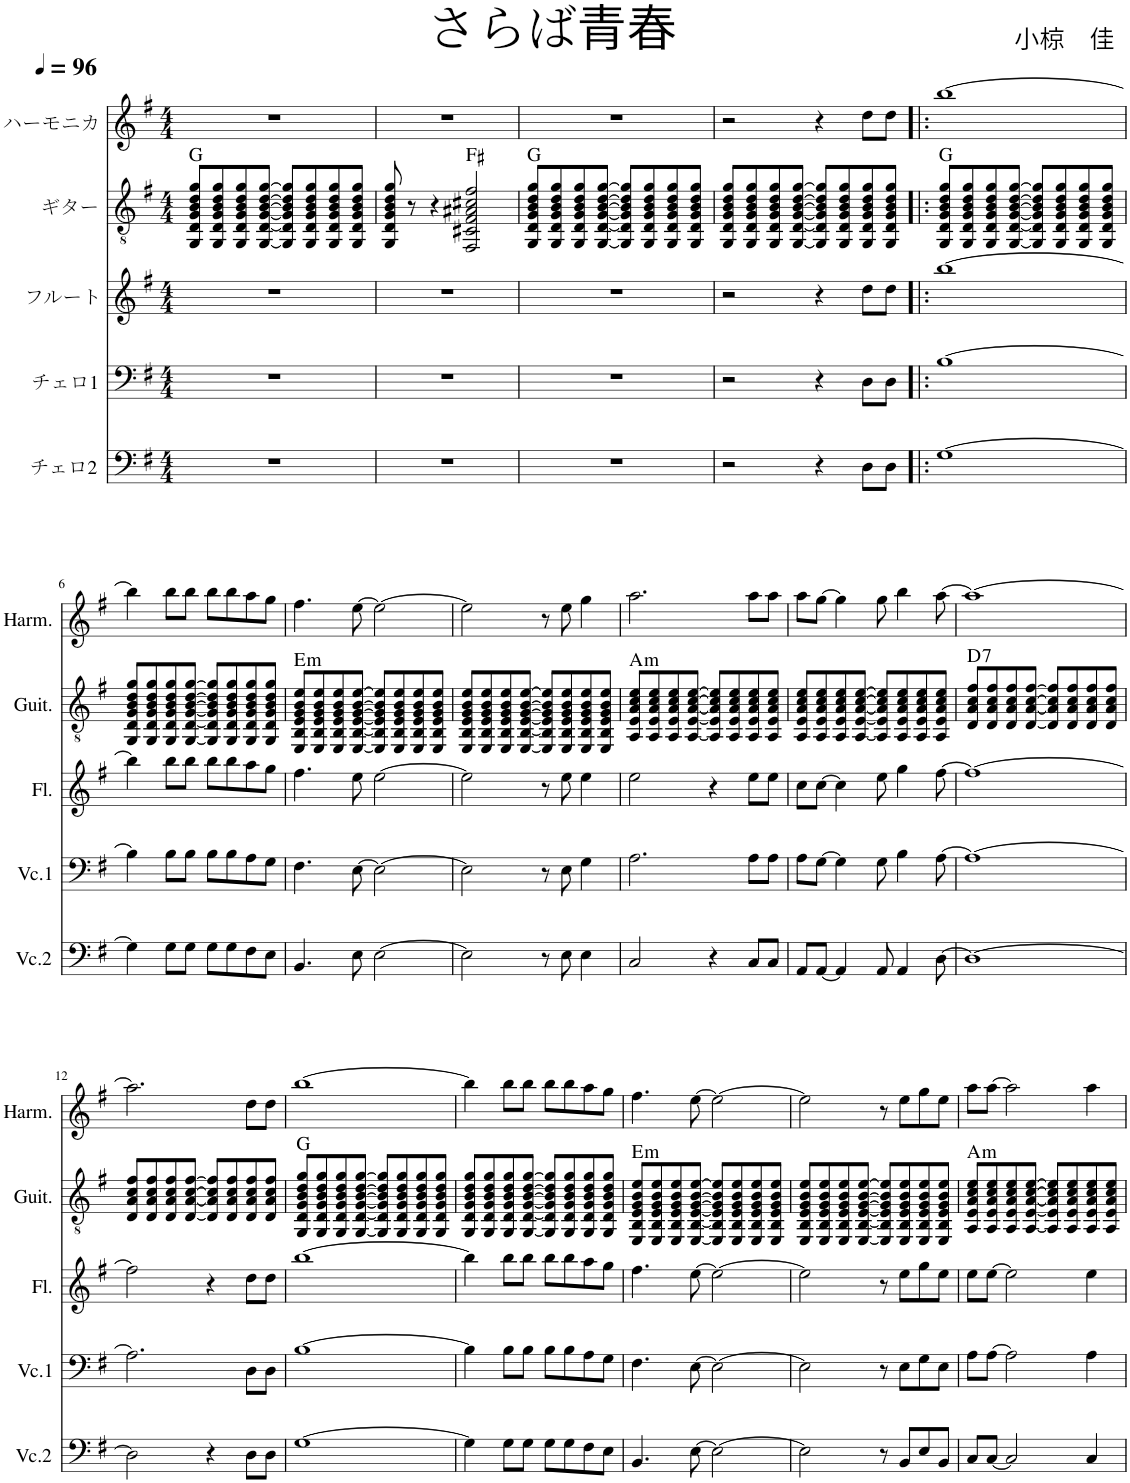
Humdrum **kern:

**kern	**kern	**kern	**kern	**harte	**kern
*part5	*part4	*part3	*part2	*part2	*part1
*staff5	*staff4	*staff3	*staff2	*	*staff1
*I"チェロ2	*I"チェロ1	*I"フルート	*I"ギター	*	*I"ハーモニカ
*clefF4	*clefF4	*clefG2	*clefGv2	*	*clefG2
*k[f#]	*k[f#]	*k[f#]	*k[f#]	*	*k[f#]
*M4/4	*M4/4	*M4/4	*M4/4	*	*M4/4
*MM96	*MM96	*MM96	*MM96	*	*MM96
=1	=1	=1	=1	=1	=1
1r	1r	1r	8GG/ 8D/ 8G/ 8B/ 8d/ 8g/L	G:maj	1r
.	.	.	8GG/ 8D/ 8G/ 8B/ 8d/ 8g/	.	.
.	.	.	8GG/ 8D/ 8G/ 8B/ 8d/ 8g/	.	.
.	.	.	[8GG/ [8D/ [8G/ [8B/ [8d/ [8g/J	.	.
.	.	.	8GG/] 8D/] 8G/] 8B/] 8d/] 8g/]L	.	.
.	.	.	8GG/ 8D/ 8G/ 8B/ 8d/ 8g/	.	.
.	.	.	8GG/ 8D/ 8G/ 8B/ 8d/ 8g/	.	.
.	.	.	8GG/ 8D/ 8G/ 8B/ 8d/ 8g/J	.	.
=2	=2	=2	=2	=2	=2
1r	1r	1r	8GG/ 8D/ 8G/ 8B/ 8d/ 8g/	.	1r
.	.	.	8r	.	.
.	.	.	4r	.	.
.	.	.	2FF#/ 2C#X/ 2F#/ 2A#X/ 2c#X/ 2f#/	F#:maj	.
=3	=3	=3	=3	=3	=3
1r	1r	1r	8GG/ 8D/ 8G/ 8B/ 8d/ 8g/L	G:maj	1r
.	.	.	8GG/ 8D/ 8G/ 8B/ 8d/ 8g/	.	.
.	.	.	8GG/ 8D/ 8G/ 8B/ 8d/ 8g/	.	.
.	.	.	[8GG/ [8D/ [8G/ [8B/ [8d/ [8g/J	.	.
.	.	.	8GG/] 8D/] 8G/] 8B/] 8d/] 8g/]L	.	.
.	.	.	8GG/ 8D/ 8G/ 8B/ 8d/ 8g/	.	.
.	.	.	8GG/ 8D/ 8G/ 8B/ 8d/ 8g/	.	.
.	.	.	8GG/ 8D/ 8G/ 8B/ 8d/ 8g/J	.	.
=4	=4	=4	=4	=4	=4
2r	2r	2r	8GG/ 8D/ 8G/ 8B/ 8d/ 8g/L	.	2r
.	.	.	8GG/ 8D/ 8G/ 8B/ 8d/ 8g/	.	.
.	.	.	8GG/ 8D/ 8G/ 8B/ 8d/ 8g/	.	.
.	.	.	[8GG/ [8D/ [8G/ [8B/ [8d/ [8g/J	.	.
4r	4r	4r	8GG/] 8D/] 8G/] 8B/] 8d/] 8g/]L	.	4r
.	.	.	8GG/ 8D/ 8G/ 8B/ 8d/ 8g/	.	.
8D\L	8D\L	8dd\L	8GG/ 8D/ 8G/ 8B/ 8d/ 8g/	.	8dd\L
8D\J	8D\J	8dd\J	8GG/ 8D/ 8G/ 8B/ 8d/ 8g/J	.	8dd\J
=5!|:	=5!|:	=5!|:	=5!|:	=5!|:	=5!|:
[1G	[1B	[1bb	8GG/ 8D/ 8G/ 8B/ 8d/ 8g/L	G:maj	[1bb
.	.	.	8GG/ 8D/ 8G/ 8B/ 8d/ 8g/	.	.
.	.	.	8GG/ 8D/ 8G/ 8B/ 8d/ 8g/	.	.
.	.	.	[8GG/ [8D/ [8G/ [8B/ [8d/ [8g/J	.	.
.	.	.	8GG/] 8D/] 8G/] 8B/] 8d/] 8g/]L	.	.
.	.	.	8GG/ 8D/ 8G/ 8B/ 8d/ 8g/	.	.
.	.	.	8GG/ 8D/ 8G/ 8B/ 8d/ 8g/	.	.
.	.	.	8GG/ 8D/ 8G/ 8B/ 8d/ 8g/J	.	.
!!LO:LB:g=z
=6	=6	=6	=6	=6	=6
4G\]	4B\]	4bb\]	8GG/ 8D/ 8G/ 8B/ 8d/ 8g/L	.	4bb\]
.	.	.	8GG/ 8D/ 8G/ 8B/ 8d/ 8g/	.	.
8G\L	8B\L	8bb\L	8GG/ 8D/ 8G/ 8B/ 8d/ 8g/	.	8bb\L
8G\J	8B\J	8bb\J	[8GG/ [8D/ [8G/ [8B/ [8d/ [8g/J	.	8bb\J
8G\L	8B\L	8bb\L	8GG/] 8D/] 8G/] 8B/] 8d/] 8g/]L	.	8bb\L
8G\	8B\	8bb\	8GG/ 8D/ 8G/ 8B/ 8d/ 8g/	.	8bb\
8F#\	8A\	8aa\	8GG/ 8D/ 8G/ 8B/ 8d/ 8g/	.	8aa\
8E\J	8G\J	8gg\J	8GG/ 8D/ 8G/ 8B/ 8d/ 8g/J	.	8gg\J
=7	=7	=7	=7	=7	=7
!	!	!	!	!LO:H:kt=m	!
4.BB/	4.F#\	4.ff#\	8EE/ 8BB/ 8E/ 8G/ 8B/ 8e/L	E:min	4.ff#\
.	.	.	8EE/ 8BB/ 8E/ 8G/ 8B/ 8e/	.	.
.	.	.	8EE/ 8BB/ 8E/ 8G/ 8B/ 8e/	.	.
8E\	[8E\	8ee\	[8EE/ [8BB/ [8E/ [8G/ [8B/ [8e/J	.	[8ee\
[2E\	2E\_	[2ee\	8EE/] 8BB/] 8E/] 8G/] 8B/] 8e/]L	.	2ee\_
.	.	.	8EE/ 8BB/ 8E/ 8G/ 8B/ 8e/	.	.
.	.	.	8EE/ 8BB/ 8E/ 8G/ 8B/ 8e/	.	.
.	.	.	8EE/ 8BB/ 8E/ 8G/ 8B/ 8e/J	.	.
=8	=8	=8	=8	=8	=8
2E\]	2E\]	2ee\]	8EE/ 8BB/ 8E/ 8G/ 8B/ 8e/L	.	2ee\]
.	.	.	8EE/ 8BB/ 8E/ 8G/ 8B/ 8e/	.	.
.	.	.	8EE/ 8BB/ 8E/ 8G/ 8B/ 8e/	.	.
.	.	.	[8EE/ [8BB/ [8E/ [8G/ [8B/ [8e/J	.	.
8r	8r	8r	8EE/] 8BB/] 8E/] 8G/] 8B/] 8e/]L	.	8r
8E\	8E\	8ee\	8EE/ 8BB/ 8E/ 8G/ 8B/ 8e/	.	8ee\
4E\	4G\	4ee\	8EE/ 8BB/ 8E/ 8G/ 8B/ 8e/	.	4gg\
.	.	.	8EE/ 8BB/ 8E/ 8G/ 8B/ 8e/J	.	.
=9	=9	=9	=9	=9	=9
!	!	!	!	!LO:H:kt=m	!
2C/	2.A\	2ee\	8AA/ 8E/ 8A/ 8c/ 8e/L	A:min	2.aa\
.	.	.	8AA/ 8E/ 8A/ 8c/ 8e/	.	.
.	.	.	8AA/ 8E/ 8A/ 8c/ 8e/	.	.
.	.	.	[8AA/ [8E/ [8A/ [8c/ [8e/J	.	.
4r	.	4r	8AA/] 8E/] 8A/] 8c/] 8e/]L	.	.
.	.	.	8AA/ 8E/ 8A/ 8c/ 8e/	.	.
8C/L	8A\L	8ee\L	8AA/ 8E/ 8A/ 8c/ 8e/	.	8aa\L
8C/J	8A\J	8ee\J	8AA/ 8E/ 8A/ 8c/ 8e/J	.	8aa\J
=10	=10	=10	=10	=10	=10
8AA/L	8A\L	8cc\L	8AA/ 8E/ 8A/ 8c/ 8e/L	.	8aa\L
[8AA/J	[8G\J	[8cc\J	8AA/ 8E/ 8A/ 8c/ 8e/	.	[8gg\J
4AA/]	4G\]	4cc\]	8AA/ 8E/ 8A/ 8c/ 8e/	.	4gg\]
.	.	.	[8AA/ [8E/ [8A/ [8c/ [8e/J	.	.
8AA/	8G\	8ee\	8AA/] 8E/] 8A/] 8c/] 8e/]L	.	8gg\
4AA/	4B\	4gg\	8AA/ 8E/ 8A/ 8c/ 8e/	.	4bb\
.	.	.	8AA/ 8E/ 8A/ 8c/ 8e/	.	.
[8D\	[8A\	[8ff#\	8AA/ 8E/ 8A/ 8c/ 8e/J	.	[8aa\
=11	=11	=11	=11	=11	=11
!	!	!	!	!LO:H:kt=7	!
1D_	1A_	1ff#_	8D/ 8A/ 8c/ 8f#/L	D:7	1aa_
.	.	.	8D/ 8A/ 8c/ 8f#/	.	.
.	.	.	8D/ 8A/ 8c/ 8f#/	.	.
.	.	.	[8D/ [8A/ [8c/ [8f#/J	.	.
.	.	.	8D/] 8A/] 8c/] 8f#/]L	.	.
.	.	.	8D/ 8A/ 8c/ 8f#/	.	.
.	.	.	8D/ 8A/ 8c/ 8f#/	.	.
.	.	.	8D/ 8A/ 8c/ 8f#/J	.	.
!!LO:LB:g=z
=12	=12	=12	=12	=12	=12
2D\]	2.A\]	2ff#\]	8D/ 8A/ 8c/ 8f#/L	.	2.aa\]
.	.	.	8D/ 8A/ 8c/ 8f#/	.	.
.	.	.	8D/ 8A/ 8c/ 8f#/	.	.
.	.	.	[8D/ [8A/ [8c/ [8f#/J	.	.
4r	.	4r	8D/] 8A/] 8c/] 8f#/]L	.	.
.	.	.	8D/ 8A/ 8c/ 8f#/	.	.
8D\L	8D\L	8dd\L	8D/ 8A/ 8c/ 8f#/	.	8dd\L
8D\J	8D\J	8dd\J	8D/ 8A/ 8c/ 8f#/J	.	8dd\J
=13	=13	=13	=13	=13	=13
[1G	[1B	[1bb	8GG/ 8D/ 8G/ 8B/ 8d/ 8g/L	G:maj	[1bb
.	.	.	8GG/ 8D/ 8G/ 8B/ 8d/ 8g/	.	.
.	.	.	8GG/ 8D/ 8G/ 8B/ 8d/ 8g/	.	.
.	.	.	[8GG/ [8D/ [8G/ [8B/ [8d/ [8g/J	.	.
.	.	.	8GG/] 8D/] 8G/] 8B/] 8d/] 8g/]L	.	.
.	.	.	8GG/ 8D/ 8G/ 8B/ 8d/ 8g/	.	.
.	.	.	8GG/ 8D/ 8G/ 8B/ 8d/ 8g/	.	.
.	.	.	8GG/ 8D/ 8G/ 8B/ 8d/ 8g/J	.	.
=14	=14	=14	=14	=14	=14
4G\]	4B\]	4bb\]	8GG/ 8D/ 8G/ 8B/ 8d/ 8g/L	.	4bb\]
.	.	.	8GG/ 8D/ 8G/ 8B/ 8d/ 8g/	.	.
8G\L	8B\L	8bb\L	8GG/ 8D/ 8G/ 8B/ 8d/ 8g/	.	8bb\L
8G\J	8B\J	8bb\J	[8GG/ [8D/ [8G/ [8B/ [8d/ [8g/J	.	8bb\J
8G\L	8B\L	8bb\L	8GG/] 8D/] 8G/] 8B/] 8d/] 8g/]L	.	8bb\L
8G\	8B\	8bb\	8GG/ 8D/ 8G/ 8B/ 8d/ 8g/	.	8bb\
8F#\	8A\	8aa\	8GG/ 8D/ 8G/ 8B/ 8d/ 8g/	.	8aa\
8E\J	8G\J	8gg\J	8GG/ 8D/ 8G/ 8B/ 8d/ 8g/J	.	8gg\J
=15	=15	=15	=15	=15	=15
!	!	!	!	!LO:H:kt=m	!
4.BB/	4.F#\	4.ff#\	8EE/ 8BB/ 8E/ 8G/ 8B/ 8e/L	E:min	4.ff#\
.	.	.	8EE/ 8BB/ 8E/ 8G/ 8B/ 8e/	.	.
.	.	.	8EE/ 8BB/ 8E/ 8G/ 8B/ 8e/	.	.
[8E\	[8E\	[8ee\	[8EE/ [8BB/ [8E/ [8G/ [8B/ [8e/J	.	[8ee\
2E\_	2E\_	2ee\_	8EE/] 8BB/] 8E/] 8G/] 8B/] 8e/]L	.	2ee\_
.	.	.	8EE/ 8BB/ 8E/ 8G/ 8B/ 8e/	.	.
.	.	.	8EE/ 8BB/ 8E/ 8G/ 8B/ 8e/	.	.
.	.	.	8EE/ 8BB/ 8E/ 8G/ 8B/ 8e/J	.	.
=16	=16	=16	=16	=16	=16
2E\]	2E\]	2ee\]	8EE/ 8BB/ 8E/ 8G/ 8B/ 8e/L	.	2ee\]
.	.	.	8EE/ 8BB/ 8E/ 8G/ 8B/ 8e/	.	.
.	.	.	8EE/ 8BB/ 8E/ 8G/ 8B/ 8e/	.	.
.	.	.	[8EE/ [8BB/ [8E/ [8G/ [8B/ [8e/J	.	.
8r	8r	8r	8EE/] 8BB/] 8E/] 8G/] 8B/] 8e/]L	.	8r
8BB/L	8E\L	8ee\L	8EE/ 8BB/ 8E/ 8G/ 8B/ 8e/	.	8ee\L
8E/	8G\	8gg\	8EE/ 8BB/ 8E/ 8G/ 8B/ 8e/	.	8gg\
8BB/J	8E\J	8ee\J	8EE/ 8BB/ 8E/ 8G/ 8B/ 8e/J	.	8ee\J
=17	=17	=17	=17	=17	=17
!	!	!	!	!LO:H:kt=m	!
8C/L	8A\L	8ee\L	8AA/ 8E/ 8A/ 8c/ 8e/L	A:min	8aa\L
[8C/J	[8A\J	[8ee\J	8AA/ 8E/ 8A/ 8c/ 8e/	.	[8aa\J
2C/]	2A\]	2ee\]	8AA/ 8E/ 8A/ 8c/ 8e/	.	2aa\]
.	.	.	[8AA/ [8E/ [8A/ [8c/ [8e/J	.	.
.	.	.	8AA/] 8E/] 8A/] 8c/] 8e/]L	.	.
.	.	.	8AA/ 8E/ 8A/ 8c/ 8e/	.	.
4C/	4A\	4ee\	8AA/ 8E/ 8A/ 8c/ 8e/	.	4aa\
.	.	.	8AA/ 8E/ 8A/ 8c/ 8e/J	.	.
=	=	=	=	=	=
*-	*-	*-	*-	*-	*-
